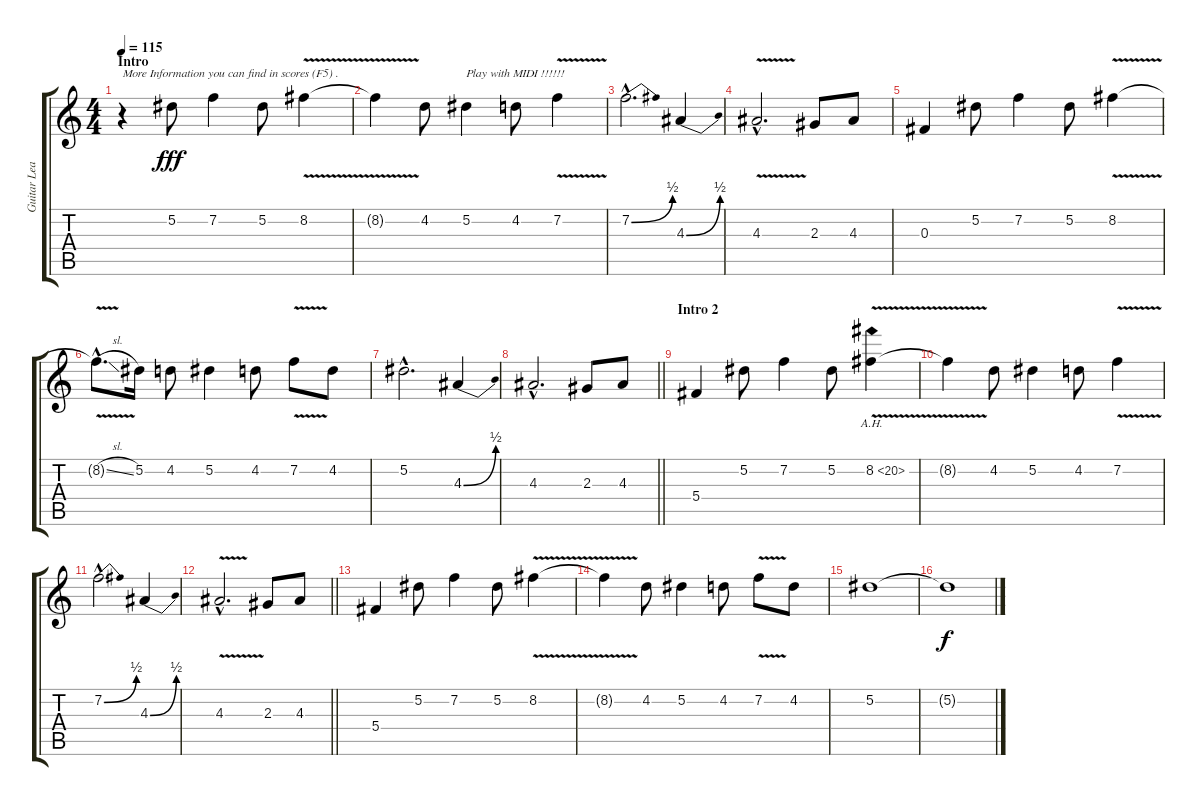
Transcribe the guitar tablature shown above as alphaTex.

\track ("Guitar Lead 1" "Guitar Lea") {instrument distortionguitar}
\staff {score tabs}
\tuning (Eb4 Bb3 Gb3 Db3 Ab2 Eb2) {hide}
\ts (4 4)
\section ("" "Intro")
\tempo 115
\clef g2
\ks c
r.4{txt "More Information you can find in scores (F5) ." dy fff instrument distortionguitar} 5.2.8 7.2.4 5.2.8 8.2{v}.4 |
8.2{t}.4 4.2.8 5.2.4{txt "Play with MIDI !!!!!!"} 4.2.8 7.2{v}.4 |
7.2{be (bend 0 0 60 2) hac}.2{d} 4.3{be (bend 0 0 60 2)}.4 |
4.3{v hac}.2{d} 2.3.8 4.3.8 |
0.3.4 5.2.8 7.2.4 5.2.8 8.2{v}.4 |
8.2{sl hac t}.8{d} 5.2.16{volume 0} 4.2.8{volume 16} 5.2.4 4.2.8 7.2{v}.8 4.2.8 |
5.2{hac}.2{d} 4.3{be (bend 0 0 60 2)}.4 |
\barLineRight lightlight
4.3{hac}.2{d} 2.3.8 4.3.8 |
\section ("" "Intro 2")
5.4.4 5.2.8 7.2.4 5.2.8 8.2{ah 12 v}.4 |
8.2{t}.4 4.2.8 5.2.4 4.2.8 7.2{v}.4 |
7.2{be (bend 0 0 60 2) hac}.2{d} 4.3{be (bend 0 0 60 2)}.4 |
\barLineRight lightlight
4.3{v hac}.2{d} 2.3.8 4.3.8 |
5.4.4 5.2.8 7.2.4 5.2.8 8.2{v}.4 |
8.2{t}.4 4.2.8 5.2.4 4.2.8 7.2{v}.8 4.2.8 |
5.2.1{volume 0} |
5.2{t}.1{dy f}
